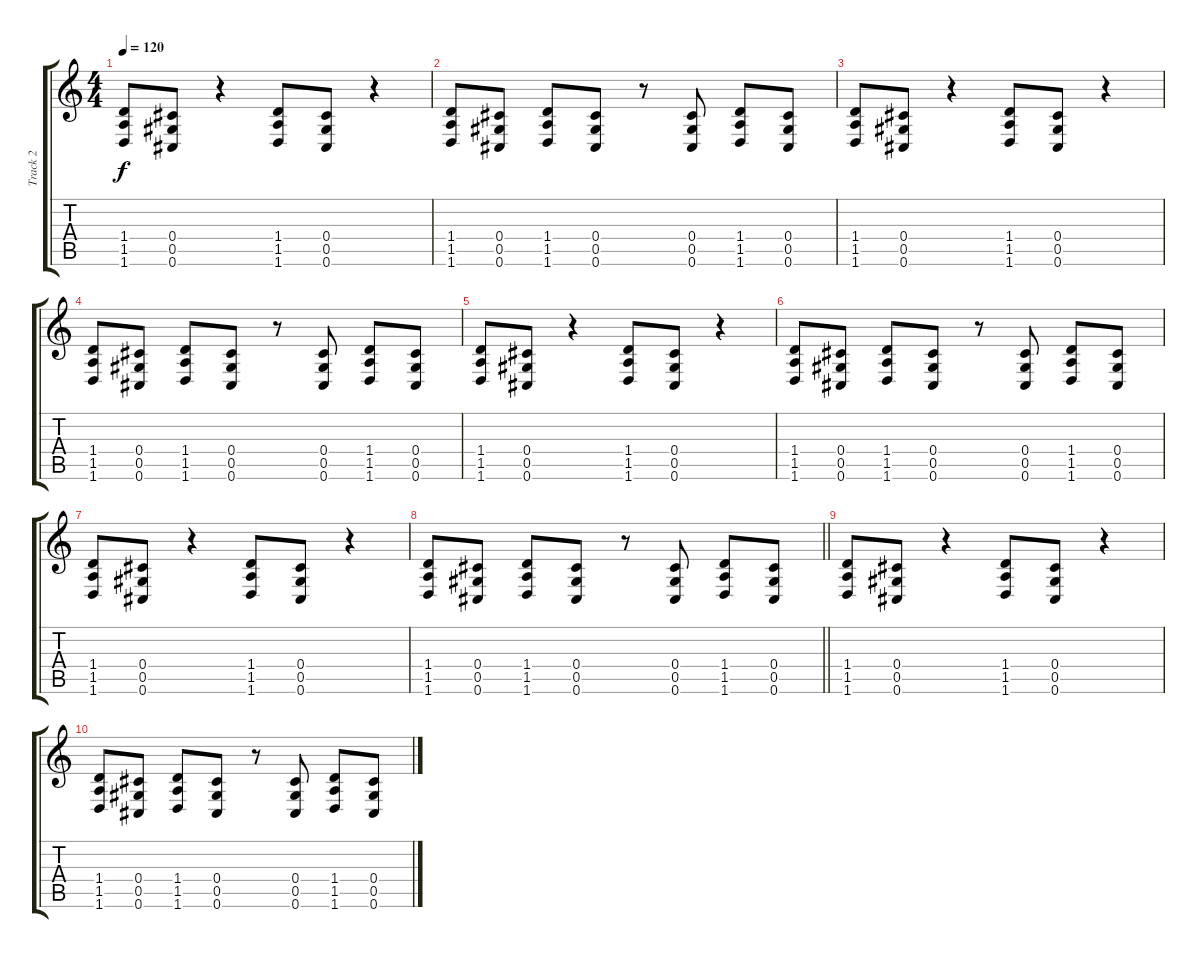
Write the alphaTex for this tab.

\track ("Track 2" "Track 2") {instrument distortionguitar}
\staff {score tabs}
\tuning (Eb4 Bb3 Gb3 Db3 Ab2 Db2) {hide}
\ts (4 4)
\tempo 120
\clef g2
\ks c
(1.4 1.5 1.6).8{dy f} (0.4 0.5 0.6).8 r.4 (1.4 1.5 1.6).8 (0.4 0.5 0.6).8 r.4 |
(1.4 1.5 1.6).8 (0.4 0.5 0.6).8 (1.4 1.5 1.6).8 (0.4 0.5 0.6).8 r.8 (0.4 0.5 0.6).8 (1.4 1.5 1.6).8 (0.4 0.5 0.6).8 |
(1.4 1.5 1.6).8 (0.4 0.5 0.6).8 r.4 (1.4 1.5 1.6).8 (0.4 0.5 0.6).8 r.4 |
(1.4 1.5 1.6).8 (0.4 0.5 0.6).8 (1.4 1.5 1.6).8 (0.4 0.5 0.6).8 r.8 (0.4 0.5 0.6).8 (1.4 1.5 1.6).8 (0.4 0.5 0.6).8 |
(1.4 1.5 1.6).8 (0.4 0.5 0.6).8 r.4 (1.4 1.5 1.6).8 (0.4 0.5 0.6).8 r.4 |
(1.4 1.5 1.6).8 (0.4 0.5 0.6).8 (1.4 1.5 1.6).8 (0.4 0.5 0.6).8 r.8 (0.4 0.5 0.6).8 (1.4 1.5 1.6).8 (0.4 0.5 0.6).8 |
(1.4 1.5 1.6).8 (0.4 0.5 0.6).8 r.4 (1.4 1.5 1.6).8 (0.4 0.5 0.6).8 r.4 |
\barLineRight lightlight
(1.4 1.5 1.6).8 (0.4 0.5 0.6).8 (1.4 1.5 1.6).8 (0.4 0.5 0.6).8 r.8 (0.4 0.5 0.6).8 (1.4 1.5 1.6).8 (0.4 0.5 0.6).8 |
(1.4 1.5 1.6).8 (0.4 0.5 0.6).8 r.4 (1.4 1.5 1.6).8 (0.4 0.5 0.6).8 r.4 |
(1.4 1.5 1.6).8 (0.4 0.5 0.6).8 (1.4 1.5 1.6).8 (0.4 0.5 0.6).8 r.8 (0.4 0.5 0.6).8 (1.4 1.5 1.6).8 (0.4 0.5 0.6).8
